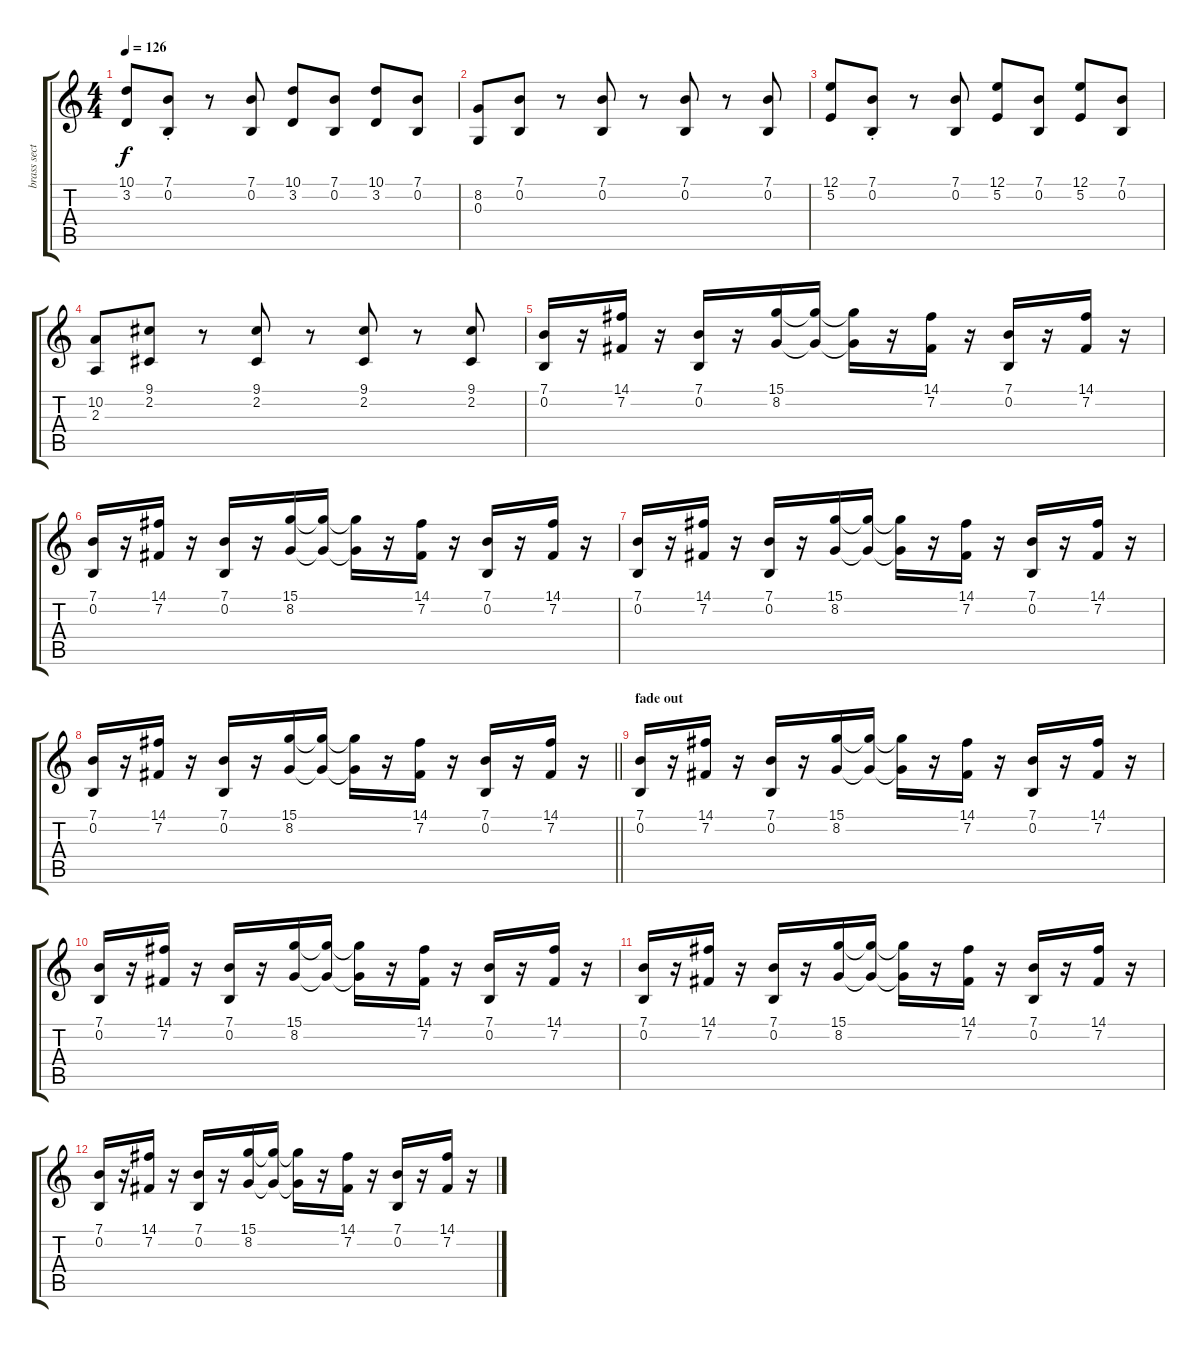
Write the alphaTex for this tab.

\track ("brass section  " "brass sect") {instrument synthbrass1}
\staff {score tabs}
\tuning (E4 B3 G3 D3 A2 E2) {hide}
\ts (4 4)
\tempo 126
\clef g2
\ks c
(10.1 3.2).8{dy f} (7.1 0.2{st}).8 r.8 (7.1 0.2).8 (10.1 3.2).8 (7.1 0.2).8 (10.1 3.2).8 (7.1 0.2).8 |
(8.2 0.3).8 (7.1 0.2).8 r.8 (7.1 0.2).8 r.8 (7.1 0.2).8 r.8 (7.1 0.2).8 |
(12.1 5.2).8 (7.1{st} 0.2{st}).8 r.8 (7.1 0.2).8 (12.1 5.2).8 (7.1 0.2).8 (12.1 5.2).8 (7.1 0.2).8 |
(10.2 2.3).8 (9.1 2.2).8 r.8 (9.1 2.2).8 r.8 (9.1 2.2).8 r.8 (9.1 2.2).8 |
(7.1 0.2).16 r.16 (14.1 7.2).16 r.16 (7.1 0.2).16 r.16 (15.1 8.2).16 (15.1{t} 8.2{t}).16 (15.1{t} 8.2{t}).16 r.16 (14.1 7.2).16 r.16 (7.1 0.2).16 r.16 (14.1 7.2).16 r.16 |
(7.1 0.2).16 r.16 (14.1 7.2).16 r.16 (7.1 0.2).16 r.16 (15.1 8.2).16 (15.1{t} 8.2{t}).16 (15.1{t} 8.2{t}).16 r.16 (14.1 7.2).16 r.16 (7.1 0.2).16 r.16 (14.1 7.2).16 r.16 |
(7.1 0.2).16 r.16 (14.1 7.2).16 r.16 (7.1 0.2).16 r.16 (15.1 8.2).16 (15.1{t} 8.2{t}).16 (15.1{t} 8.2{t}).16 r.16 (14.1 7.2).16 r.16 (7.1 0.2).16 r.16 (14.1 7.2).16 r.16 |
\barLineRight lightlight
(7.1 0.2).16 r.16 (14.1 7.2).16 r.16 (7.1 0.2).16 r.16 (15.1 8.2).16 (15.1{t} 8.2{t}).16 (15.1{t} 8.2{t}).16 r.16 (14.1 7.2).16 r.16 (7.1 0.2).16 r.16 (14.1 7.2).16 r.16 |
\section ("" "fade out")
(7.1 0.2).16 r.16 (14.1 7.2).16 r.16 (7.1 0.2).16 r.16 (15.1 8.2).16 (15.1{t} 8.2{t}).16 (15.1{t} 8.2{t}).16 r.16 (14.1 7.2).16 r.16 (7.1 0.2).16 r.16 (14.1 7.2).16 r.16 |
(7.1 0.2).16 r.16 (14.1 7.2).16 r.16 (7.1 0.2).16 r.16 (15.1 8.2).16 (15.1{t} 8.2{t}).16 (15.1{t} 8.2{t}).16 r.16 (14.1 7.2).16 r.16 (7.1 0.2).16 r.16 (14.1 7.2).16 r.16 |
(7.1 0.2).16 r.16 (14.1 7.2).16 r.16 (7.1 0.2).16 r.16 (15.1 8.2).16 (15.1{t} 8.2{t}).16 (15.1{t} 8.2{t}).16 r.16 (14.1 7.2).16 r.16 (7.1 0.2).16 r.16 (14.1 7.2).16 r.16 |
(7.1 0.2).16 r.16 (14.1 7.2).16 r.16 (7.1 0.2).16 r.16 (15.1 8.2).16 (15.1{t} 8.2{t}).16 (15.1{t} 8.2{t}).16 r.16 (14.1 7.2).16 r.16 (7.1 0.2).16 r.16 (14.1 7.2).16 r.16
